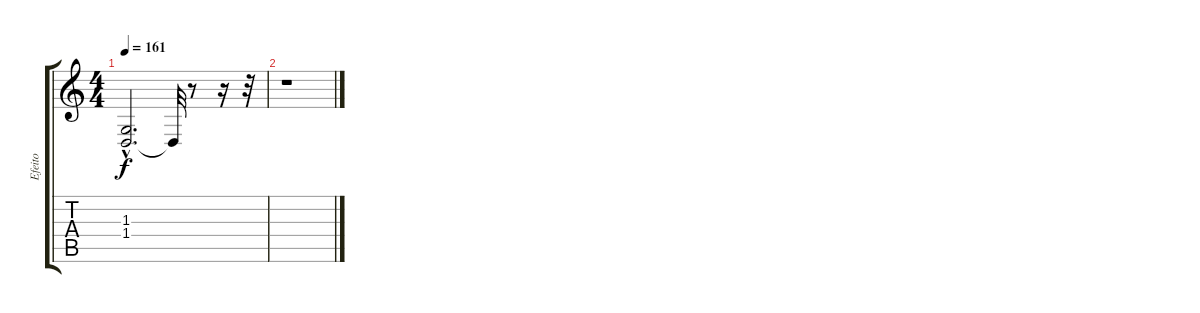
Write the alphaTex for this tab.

\track ("Efeito" "Efeito") {instrument stringensemble1}
\staff {score tabs}
\tuning (Eb4 Bb3 Gb3 Db3 Ab2 Eb2) {hide}
\ts (4 4)
\tempo 161
\clef g2
\ks c
(1.3{t} 1.4{hac t}).2{d dy f} 1.4{t}.32 r.8 r.16 r.32 |
r.1
